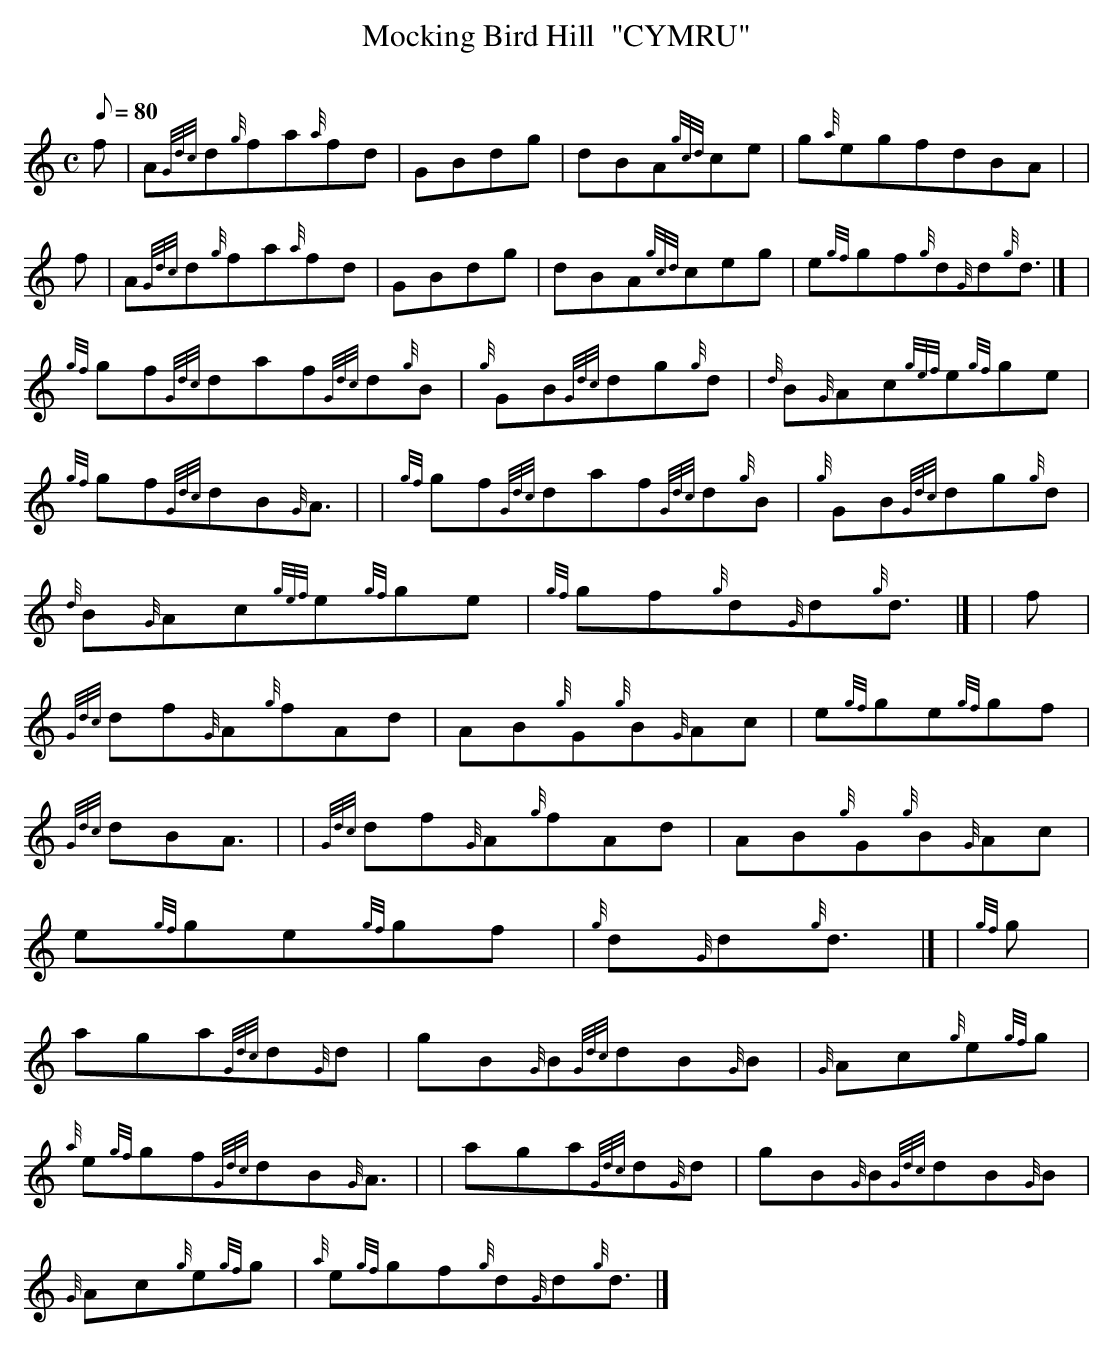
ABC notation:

X:1
T:Mocking Bird Hill  "CYMRU"
M:C
L:1/8
Q:80
C:
K:HP
f | \
A{Gdc}d{g}fa{a}fd | \
GBdg | \
dBA{gcd}ce | \
g{a}egfdBA| |
f | \
A{Gdc}d{g}fa{a}fd | \
GBdg | \
dBA{gcd}ceg | \
e{gf}gf{g}d{G}d{g}d3/2|] |
{gf}gf{Gdc}daf{Gdc}d{g}B | \
{g}GB{Gdc}dg{g}d | \
{d}B{G}Ac{gef}e{gf}ge |
{gf}gf{Gdc}dB{G}A3/2 | | \
{gf}gf{Gdc}daf{Gdc}d{g}B | \
{g}GB{Gdc}dg{g}d |
{d}B{G}Ac{gef}e{gf}ge | \
{gf}gf{g}d{G}d{g}d3/2|]  | \
f |
{Gdc}df{G}A{g}fAd | \
AB{g}G{g}B{G}Ac | \
e{gf}ge{gf}gf |
{Gdc}dBA3/2 | | \
{Gdc}df{G}A{g}fAd | \
AB{g}G{g}B{G}Ac |
e{gf}ge{gf}gf | \
{g}d{G}d{g}d3/2|]  | \
{gf}g |
aga{Gdc}d{G}d | \
gB{G}B{Gdc}dB{G}B | \
{G}Ac{g}e{gf}g |
{a}e{gf}gf{Gdc}dB{G}A3/2 | | \
aga{Gdc}d{G}d | \
gB{G}B{Gdc}dB{G}B |
{G}Ac{g}e{gf}g | \
{a}e{gf}gf{g}d{G}d{g}d3/2|]
